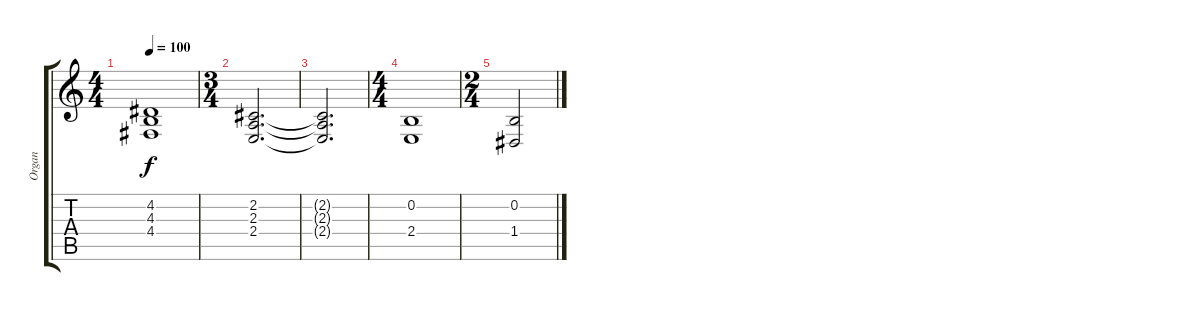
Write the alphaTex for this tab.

\track ("Organ" "Organ") {instrument percussiveorgan}
\staff {score tabs}
\tuning (E4 B3 G3 D3 A2 E2) {hide}
\ts (4 4)
\tempo 100
\clef g2
\ks c
(4.2 4.3 4.4).1{dy f} |
\ts (3 4)
(2.2 2.3 2.4).2{d} |
(2.2{t} 2.3{t} 2.4{t}).2{d} |
\ts (4 4)
(0.2 2.4).1 |
\ts (2 4)
(0.2 1.4).2
